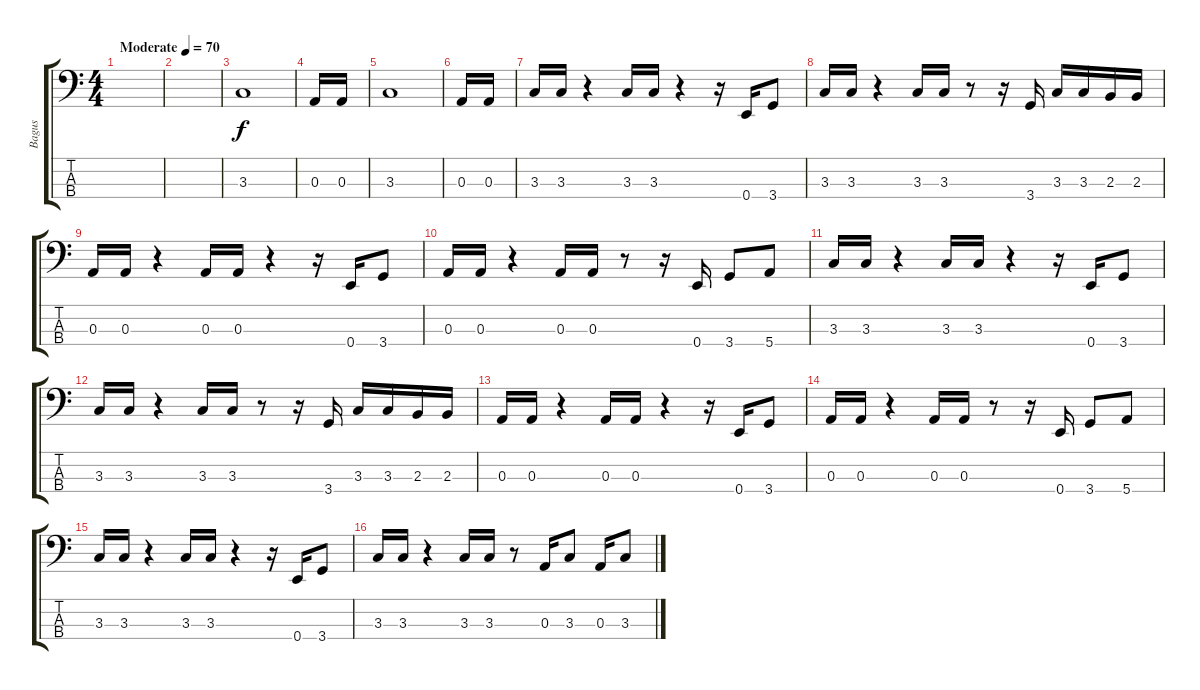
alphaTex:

\track ("Bagus" "Bagus") {instrument electricbasspick}
\staff {score tabs}
\tuning (G2 D2 A1 E1) {hide}
\ts (4 4)
\tempo (70 "Moderate")
\clef f4
\ks c
|
|
3.3.1 |
0.3.16 0.3.16 |
3.3.1 |
0.3.16 0.3.16 |
3.3.16 3.3.16 r.4 3.3.16 3.3.16 r.4 r.16 0.4.16 3.4.8 |
3.3.16 3.3.16 r.4 3.3.16 3.3.16 r.8 r.16 3.4.16 3.3.16 3.3.16 2.3.16 2.3.16 |
0.3.16 0.3.16 r.4 0.3.16 0.3.16 r.4 r.16 0.4.16 3.4.8 |
0.3.16 0.3.16 r.4 0.3.16 0.3.16 r.8 r.16 0.4.16 3.4.8 5.4.8 |
3.3.16 3.3.16 r.4 3.3.16 3.3.16 r.4 r.16 0.4.16 3.4.8 |
3.3.16 3.3.16 r.4 3.3.16 3.3.16 r.8 r.16 3.4.16 3.3.16 3.3.16 2.3.16 2.3.16 |
0.3.16 0.3.16 r.4 0.3.16 0.3.16 r.4 r.16 0.4.16 3.4.8 |
0.3.16 0.3.16 r.4 0.3.16 0.3.16 r.8 r.16 0.4.16 3.4.8 5.4.8 |
3.3.16 3.3.16 r.4 3.3.16 3.3.16 r.4 r.16 0.4.16 3.4.8 |
3.3.16 3.3.16 r.4 3.3.16 3.3.16 r.8 0.3.16 3.3.8 0.3.16 3.3.8
